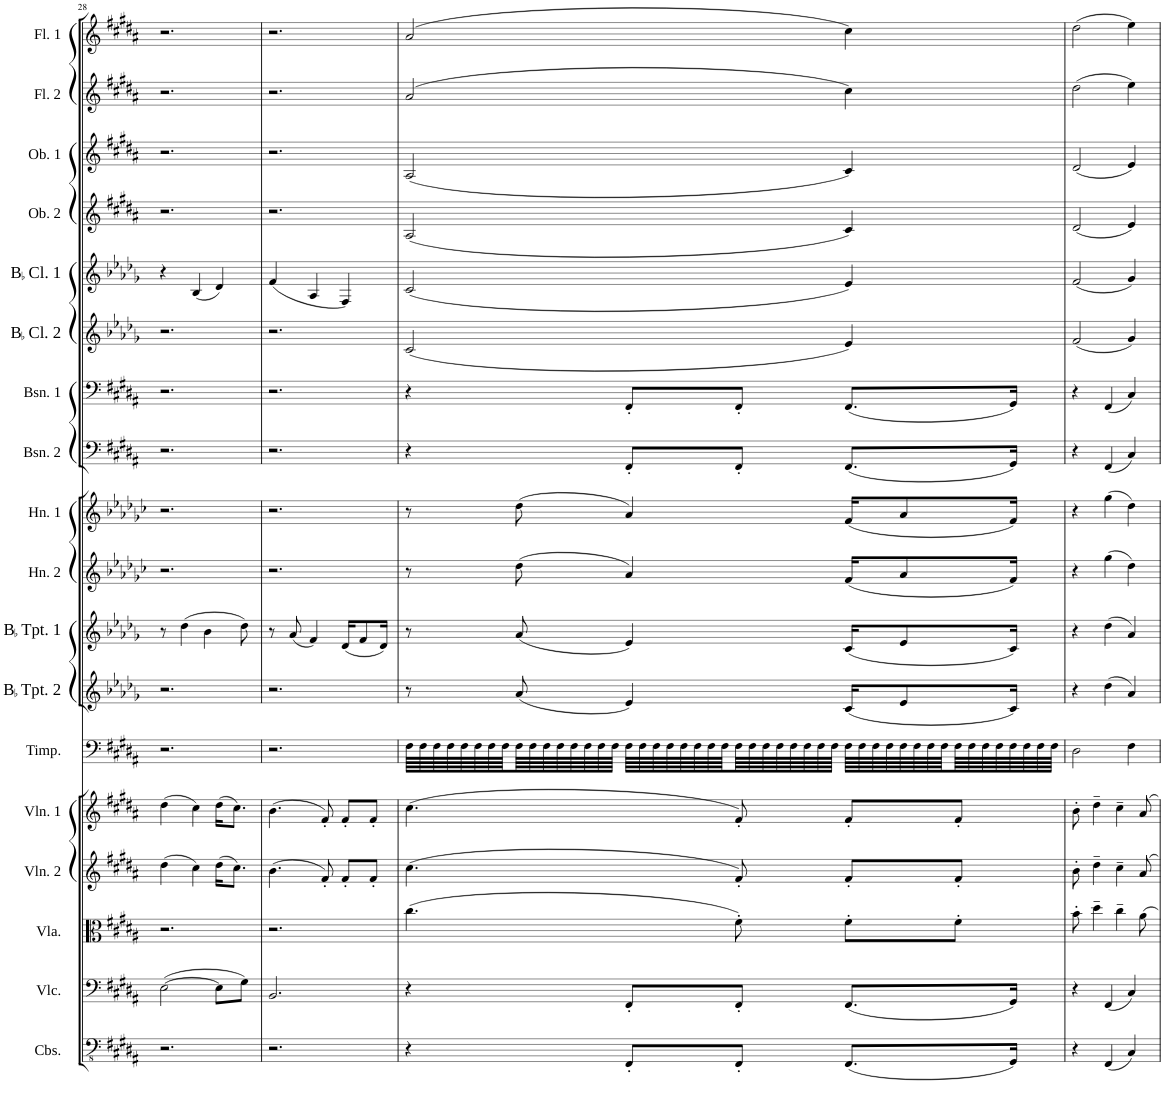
**kern	**kern	**kern	**kern	**kern	**kern	**kern	**kern	**kern	**kern	**kern	**kern	**kern	**kern	**kern	**kern	**kern	**kern
*part18	*part17	*part16	*part15	*part14	*part13	*part12	*part11	*part10	*part9	*part8	*part7	*part6	*part5	*part4	*part3	*part2	*part1
*staff18	*staff17	*staff16	*staff15	*staff14	*staff13	*staff12	*staff11	*staff10	*staff9	*staff8	*staff7	*staff6	*staff5	*staff4	*staff3	*staff2	*staff1
*I"Contrabass	*I"Violoncello	*I"Viola	*I"Violin 2	*I"Violin 1	*I"Timpani (D#, F#, E)	*I"BaccidentalFlat Trumpet 2	*I"BaccidentalFlat Trumpet 1	*I"Horn 2	*I"Horn 1	*I"Bassoon 2	*I"Bassoon 1	*I"BaccidentalFlat Clarinet 2	*I"BaccidentalFlat Clarinet 1	*I"Oboe 2	*I"Oboe 1	*I"Flute 2	*I"Flute 1
*I'Cbs.	*I'Vlc.	*I'Vla.	*I'Vln. 2	*I'Vln. 1	*I'Timp.	*I'BaccidentalFlat Tpt. 2	*I'BaccidentalFlat Tpt. 1	*I'Hn. 2	*I'Hn. 1	*I'Bsn. 2	*I'Bsn. 1	*I'BaccidentalFlat Cl. 2	*I'BaccidentalFlat Cl. 1	*I'Ob. 2	*I'Ob. 1	*I'Fl. 2	*I'Fl. 1
!!LO:PB:g=z
*clefFv4	*clefF4	*clefC3	*clefG2	*clefG2	*clefF4	*clefG2	*clefG2	*clefG2	*clefG2	*clefF4	*clefF4	*clefG2	*clefG2	*clefG2	*clefG2	*clefG2	*clefG2
*	*	*	*	*	*	*Trd1c2	*Trd1c2	*Trd4c7	*Trd4c7	*	*	*Trd1c2	*Trd1c2	*	*	*	*
*k[f#c#g#d#a#]	*k[f#c#g#d#a#]	*k[f#c#g#d#a#]	*k[f#c#g#d#a#]	*k[f#c#g#d#a#]	*k[f#c#g#d#a#]	*k[b-e-a-d-g-]	*k[b-e-a-d-g-]	*k[b-e-a-d-g-c-]	*k[b-e-a-d-g-c-]	*k[f#c#g#d#a#]	*k[f#c#g#d#a#]	*k[b-e-a-d-g-]	*k[b-e-a-d-g-]	*k[f#c#g#d#a#]	*k[f#c#g#d#a#]	*k[f#c#g#d#a#]	*k[f#c#g#d#a#]
*M3/4	*M3/4	*M3/4	*M3/4	*M3/4	*M3/4	*M3/4	*M3/4	*M3/4	*M3/4	*M3/4	*M3/4	*M3/4	*M3/4	*M3/4	*M3/4	*M3/4	*M3/4
=28	=28	=28	=28	=28	=28	=28	=28	=28	=28	=28	=28	=28	=28	=28	=28	=28	=28
2.r	([2E\	2.r	(4dd#\	(4dd#\	2.r	2.r	8r	2.r	2.r	2.r	2.r	2.r	4r	2.r	2.r	2.r	2.r
.	.	.	.	.	.	.	(4dd-\	.	.	.	.	.	.	.	.	.	.
.	.	.	4cc#\)	4cc#\)	.	.	.	.	.	.	.	.	(4B-/	.	.	.	.
.	.	.	.	.	.	.	4b-\	.	.	.	.	.	.	.	.	.	.
.	8E\L]	.	(16dd#\KL	(16dd#\KL	.	.	.	.	.	.	.	.	4d-/)	.	.	.	.
.	.	.	8.cc#\J)	8.cc#\J)	.	.	.	.	.	.	.	.	.	.	.	.	.
.	8G#\J)	.	.	.	.	.	8dd-\)	.	.	.	.	.	.	.	.	.	.
=29	=29	=29	=29	=29	=29	=29	=29	=29	=29	=29	=29	=29	=29	=29	=29	=29	=29
2.r	2.BB/	2.r	(4.b\	(4.b\	2.r	2.r	8r	2.r	2.r	2.r	2.r	2.r	(4f/	2.r	2.r	2.r	2.r
.	.	.	.	.	.	.	(8a-/	.	.	.	.	.	.	.	.	.	.
.	.	.	.	.	.	.	4f/)	.	.	.	.	.	4A-/	.	.	.	.
.	.	.	8f#'/)	8f#'/)	.	.	.	.	.	.	.	.	.	.	.	.	.
.	.	.	8f#'/L	8f#'/L	.	.	(16d-/KL	.	.	.	.	.	4F/)	.	.	.	.
.	.	.	.	.	.	.	8f/	.	.	.	.	.	.	.	.	.	.
.	.	.	8f#'/J	8f#'/J	.	.	.	.	.	.	.	.	.	.	.	.	.
.	.	.	.	.	.	.	16d-/Jk)	.	.	.	.	.	.	.	.	.	.
=30	=30	=30	=30	=30	=30	=30	=30	=30	=30	=30	=30	=30	=30	=30	=30	=30	=30
4r	4r	(4.cc#\	(4.cc#\	(4.cc#\	64F#\LLLL	8r	8r	8r	8r	4r	4r	(2c/	(2c/	(2A#/	(2A#/	(2a#/	(2a#/
.	.	.	.	.	64F#\	.	.	.	.	.	.	.	.	.	.	.	.
.	.	.	.	.	64F#\	.	.	.	.	.	.	.	.	.	.	.	.
.	.	.	.	.	64F#\	.	.	.	.	.	.	.	.	.	.	.	.
.	.	.	.	.	64F#\	.	.	.	.	.	.	.	.	.	.	.	.
.	.	.	.	.	64F#\	.	.	.	.	.	.	.	.	.	.	.	.
.	.	.	.	.	64F#\	.	.	.	.	.	.	.	.	.	.	.	.
.	.	.	.	.	64F#\	.	.	.	.	.	.	.	.	.	.	.	.
.	.	.	.	.	64F#\	(8a-/	(8a-/	(8dd-\	(8dd-\	.	.	.	.	.	.	.	.
.	.	.	.	.	64F#\	.	.	.	.	.	.	.	.	.	.	.	.
.	.	.	.	.	64F#\	.	.	.	.	.	.	.	.	.	.	.	.
.	.	.	.	.	64F#\	.	.	.	.	.	.	.	.	.	.	.	.
.	.	.	.	.	64F#\	.	.	.	.	.	.	.	.	.	.	.	.
.	.	.	.	.	64F#\	.	.	.	.	.	.	.	.	.	.	.	.
.	.	.	.	.	64F#\	.	.	.	.	.	.	.	.	.	.	.	.
.	.	.	.	.	64F#\JJJJ	.	.	.	.	.	.	.	.	.	.	.	.
8FFF#'/L	8FF#'/L	.	.	.	64F#\LLLL	4e-/)	4e-/)	4a-/)	4a-/)	8FF#'/L	8FF#'/L	.	.	.	.	.	.
.	.	.	.	.	64F#\	.	.	.	.	.	.	.	.	.	.	.	.
.	.	.	.	.	64F#\	.	.	.	.	.	.	.	.	.	.	.	.
.	.	.	.	.	64F#\	.	.	.	.	.	.	.	.	.	.	.	.
.	.	.	.	.	64F#\	.	.	.	.	.	.	.	.	.	.	.	.
.	.	.	.	.	64F#\	.	.	.	.	.	.	.	.	.	.	.	.
.	.	.	.	.	64F#\	.	.	.	.	.	.	.	.	.	.	.	.
.	.	.	.	.	64F#\	.	.	.	.	.	.	.	.	.	.	.	.
8FFF#'/J	8FF#'/J	8f#'\)	8f#'/)	8f#'/)	64F#\	.	.	.	.	8FF#'/J	8FF#'/J	.	.	.	.	.	.
.	.	.	.	.	64F#\	.	.	.	.	.	.	.	.	.	.	.	.
.	.	.	.	.	64F#\	.	.	.	.	.	.	.	.	.	.	.	.
.	.	.	.	.	64F#\	.	.	.	.	.	.	.	.	.	.	.	.
.	.	.	.	.	64F#\	.	.	.	.	.	.	.	.	.	.	.	.
.	.	.	.	.	64F#\	.	.	.	.	.	.	.	.	.	.	.	.
.	.	.	.	.	64F#\	.	.	.	.	.	.	.	.	.	.	.	.
.	.	.	.	.	64F#\JJJJ	.	.	.	.	.	.	.	.	.	.	.	.
(8.FFF#/L	(8.FF#/L	8f#'\L	8f#'/L	8f#'/L	64F#\LLLL	(16c/KL	(16c/KL	(16f/KL	(16f/KL	(8.FF#/L	(8.FF#/L	4e-/)	4e-/)	4c#/)	4c#/)	4cc#\)	4cc#\)
.	.	.	.	.	64F#\	.	.	.	.	.	.	.	.	.	.	.	.
.	.	.	.	.	64F#\	.	.	.	.	.	.	.	.	.	.	.	.
.	.	.	.	.	64F#\	.	.	.	.	.	.	.	.	.	.	.	.
.	.	.	.	.	64F#\	8e-/	8e-/	8a-/	8a-/	.	.	.	.	.	.	.	.
.	.	.	.	.	64F#\	.	.	.	.	.	.	.	.	.	.	.	.
.	.	.	.	.	64F#\	.	.	.	.	.	.	.	.	.	.	.	.
.	.	.	.	.	64F#\	.	.	.	.	.	.	.	.	.	.	.	.
.	.	8f#'\J	8f#'/J	8f#'/J	64F#\	.	.	.	.	.	.	.	.	.	.	.	.
.	.	.	.	.	64F#\	.	.	.	.	.	.	.	.	.	.	.	.
.	.	.	.	.	64F#\	.	.	.	.	.	.	.	.	.	.	.	.
.	.	.	.	.	64F#\	.	.	.	.	.	.	.	.	.	.	.	.
16GGG#/Jk)	16GG#/Jk)	.	.	.	64F#\	16c/Jk)	16c/Jk)	16f/Jk)	16f/Jk)	16GG#/Jk)	16GG#/Jk)	.	.	.	.	.	.
.	.	.	.	.	64F#\	.	.	.	.	.	.	.	.	.	.	.	.
.	.	.	.	.	64F#\	.	.	.	.	.	.	.	.	.	.	.	.
.	.	.	.	.	64F#\JJJJ	.	.	.	.	.	.	.	.	.	.	.	.
=31	=31	=31	=31	=31	=31	=31	=31	=31	=31	=31	=31	=31	=31	=31	=31	=31	=31
4r	4r	8b'\	8b'\	8b'\	2D#\	4r	4r	4r	4r	4r	4r	(2f/	(2f/	(2d#/	(2d#/	(2dd#\	(2dd#\
.	.	4dd#~\	4dd#~\	4dd#~\	.	.	.	.	.	.	.	.	.	.	.	.	.
(4FFF#/	(4FF#/	.	.	.	.	(4dd-\	(4dd-\	(4gg-\	(4gg-\	(4FF#/	(4FF#/	.	.	.	.	.	.
.	.	4cc#~\	4cc#~\	4cc#~\	.	.	.	.	.	.	.	.	.	.	.	.	.
4CC#/)	4C#/)	.	.	.	4F#\	4a-/)	4a-/)	4dd-\)	4dd-\)	4C#/)	4C#/)	4g-/)	4g-/)	4e/)	4e/)	4ee\)	4ee\)
.	.	8a#\	8a#/	8a#/	.	.	.	.	.	.	.	.	.	.	.	.	.
=	=	=	=	=	=	=	=	=	=	=	=	=	=	=	=	=	=
*-	*-	*-	*-	*-	*-	*-	*-	*-	*-	*-	*-	*-	*-	*-	*-	*-	*-
